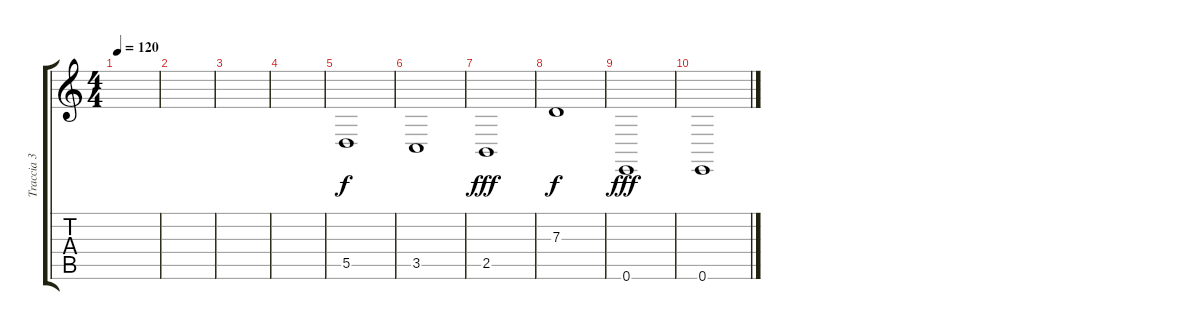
\track ("Traccia 3" "Traccia 3") {instrument choiraahs}
\staff {score tabs}
\tuning (E4 B3 G3 D3 A2 E2) {hide}
\ts (4 4)
\tempo 120
\clef g2
\ks c
|
|
|
|
5.5.1 |
3.5.1 |
2.5.1{dy fff} |
7.3.1{dy f} |
0.6.1{dy fff} |
0.6.1
